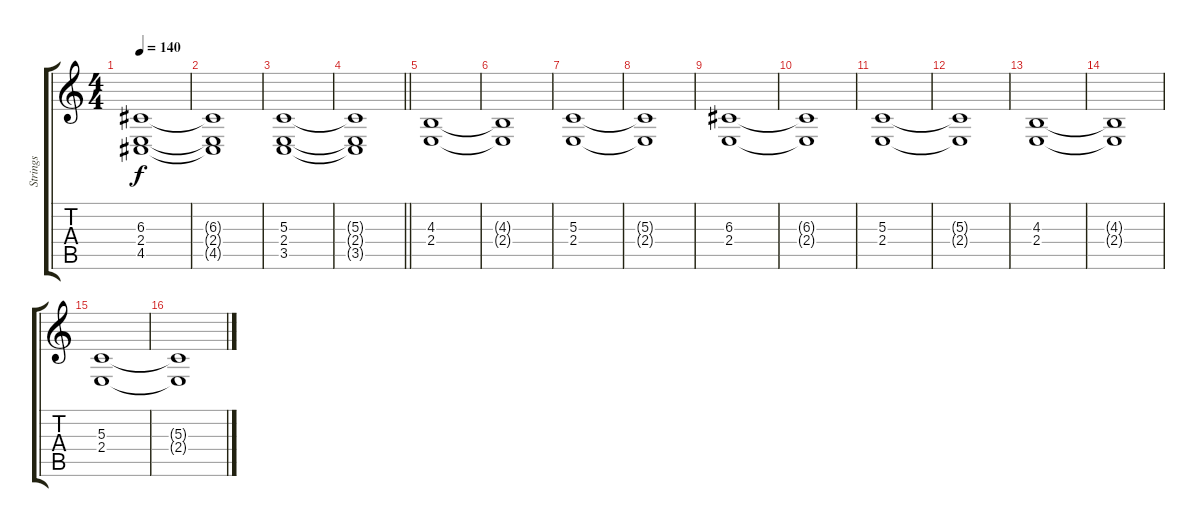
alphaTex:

\track ("Strings" "Strings") {instrument stringensemble1}
\staff {score tabs}
\tuning (E4 B3 G3 D3 A2 E2) {hide}
\ts (4 4)
\tempo 140
\clef g2
\ks c
(6.3 2.4 4.5).1{dy f} |
(6.3{t} 2.4{t} 4.5{t}).1 |
(5.3 2.4 3.5).1 |
\barLineRight lightlight
(5.3{t} 2.4{t} 3.5{t}).1 |
\section ("" "")
(4.3 2.4).1{volume 8} |
(4.3{t} 2.4{t}).1 |
(5.3 2.4).1 |
(5.3{t} 2.4{t}).1 |
(6.3 2.4).1 |
(6.3{t} 2.4{t}).1 |
(5.3 2.4).1 |
(5.3{t} 2.4{t}).1 |
(4.3 2.4).1 |
(4.3{t} 2.4{t}).1 |
(5.3 2.4).1 |
(5.3{t} 2.4{t}).1
